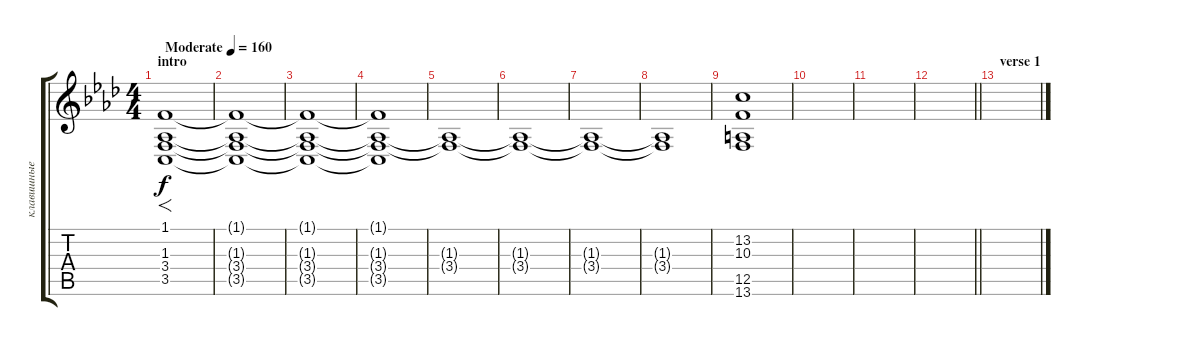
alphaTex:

\track ("клавишные 1" "клавишные ") {instrument stringensemble1}
\staff {score tabs}
\tuning (E4 B3 G3 D3 A2 E2) {hide}
\ts (4 4)
\section ("" "intro")
\tempo (160 "Moderate")
\clef g2
\ks fminor
(1.1 1.3 3.4 3.5).1{f dy f instrument stringensemble1} |
(1.1{t} 1.3{t} 3.4{t} 3.5{t}).1 |
(1.1{t} 1.3{t} 3.4{t} 3.5{t}).1 |
(1.1{t} 1.3{t} 3.4{t} 3.5{t}).1 |
(1.3{t} 3.4{t}).1 |
(1.3{t} 3.4{t}).1 |
(1.3{t} 3.4{t}).1 |
(1.3{t} 3.4{t}).1 |
(13.2 10.3 12.5 13.6).1{instrument orchestrahit} |
|
|
\barLineRight lightlight
|
\section ("" "verse 1")
